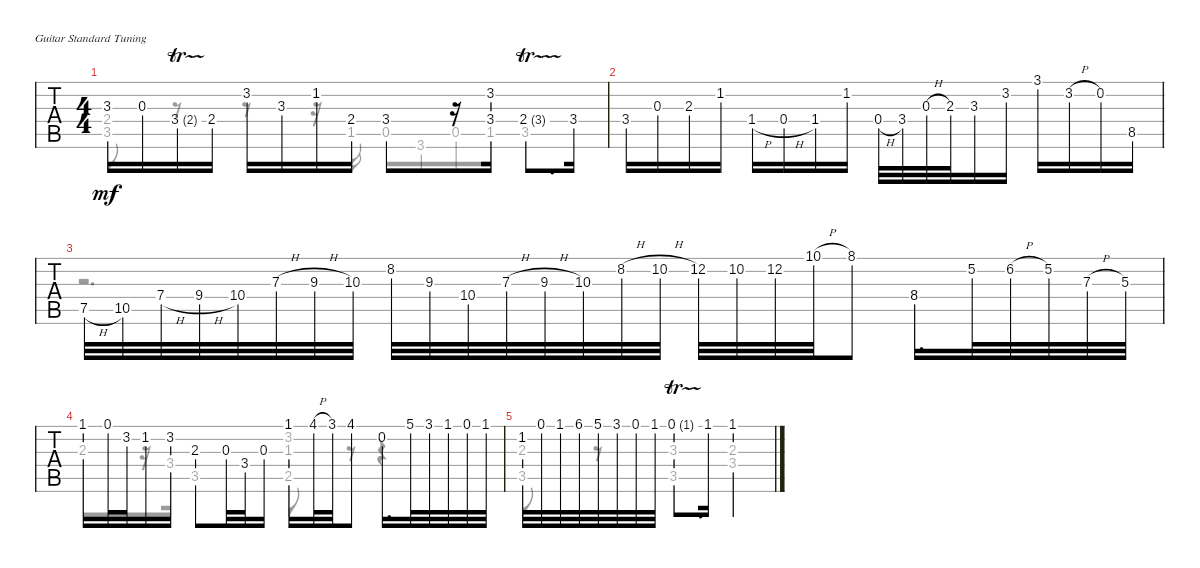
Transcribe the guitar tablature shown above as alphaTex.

\bracketExtendMode groupsimilarinstruments
\singleTrackTrackNamePolicy hidden
\multiTrackTrackNamePolicy hidden
\firstSystemTrackNameOrientation horizontal
\otherSystemsTrackNameOrientation horizontal
\track ("Largo - Bach" "N-Gt") {instrument acousticgrandpiano}
\staff {tabs}
\tuning (E4 B3 G3 D3 A2 E2)
\displaytranspose 12
\voice
\ts (4 4)
\tempo (40 hide)
\clef g2
\scale
0.488688
\ks f
3.3.16{dy mf} 0.3.16 3.4{tr (2 16)}.16 2.4.16 3.2.16 3.3.16 1.2.16 2.4.16 3.4.8 r.16 (3.2 3.4).16 2.4{tr (3 16)}.8{d} 3.4.16 |
\scale
0.511057 3.4.16 0.3.16 2.3.16 1.2.16 1.4{h}.16 0.4{h}.16 1.4.16 1.2.16 0.4{h}.32 3.4.32 0.3{h}.32 2.3.32 3.3.16 3.2.16 3.1.16 3.2{h}.16 0.2.16 8.5.16 |
7.5{h}.32 10.5.32 7.4{h}.32 9.4{h}.32 10.4.32 7.3{h}.32 9.3{h}.32 10.3.32 8.2.32 9.3.32 10.4.32 7.3{h}.32 9.3{h}.32 10.3.32 8.2{h}.32 10.2{h}.32 12.2.32 10.2.32 12.2.32 10.1{h}.32 8.1.8 8.4.16{d} 5.2.32 6.2{h}.32 5.2.32 7.3{h}.32 5.3.32 |
\scale
0.53903 1.1.16 0.1.32 3.2.32 1.2.16 3.2.16 2.3.8 0.3.32 3.4.32 0.3.16 1.1.16 4.1{h}.32 3.1.32 4.1.8 0.2.16{d} 5.1.32 3.1.32 1.1.32 0.1.32 1.1.32 |
\scale
0.460937 1.2{st}.32 0.1.32 1.1.32 6.1.32 5.1.32 3.1.32 0.1.32 1.1.32 0.1{tr (1 16)}.8{d} 1.1.16 1.1.2
\voice
\clef g2
\ottava regular
\simile none
\scale
0.488688
\ks f
(2.4 3.5).8{dy mf} r.8 r.8 r.16 1.5.16 0.5.16 3.6.16 0.5.16 1.5.16 3.5.4 |
\scale
0.511057 |
r.2{d} 8.4.4 |
\scale
0.53903 2.3.8 r.16 3.4.16 3.5.4 (3.2 1.3 2.5).8 r.8 r.4 |
\scale
0.460937 (2.3{st} 3.5{st}).8 r.8 (3.3 3.5).4 (2.3 3.4).2
